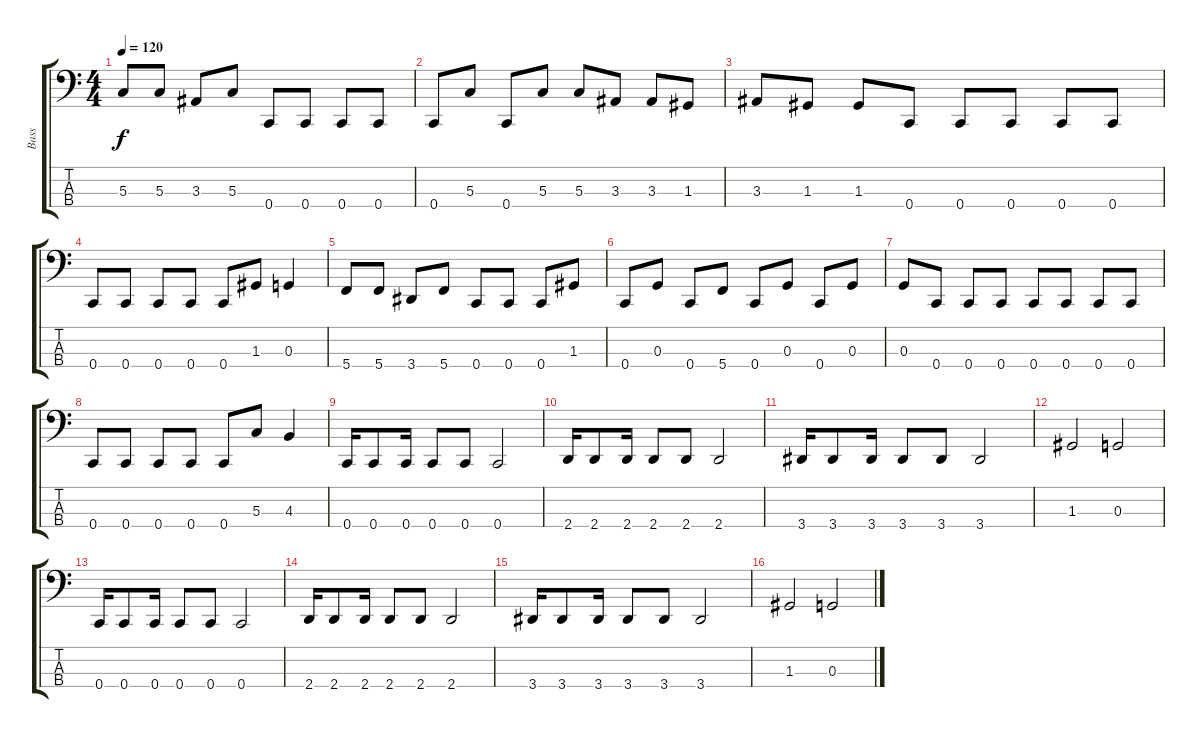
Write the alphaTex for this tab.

\track ("Bass" "Bass") {instrument electricbasspick}
\staff {score tabs}
\tuning (F2 C2 G1 C1) {hide}
\ts (4 4)
\tempo 120
\clef f4
\ks c
5.3.8{dy f} 5.3.8 3.3.8 5.3.8 0.4.8 0.4.8 0.4.8 0.4.8 |
0.4.8 5.3.8 0.4.8 5.3.8 5.3.8 3.3.8 3.3.8 1.3.8 |
3.3.8 1.3.8 1.3.8 0.4.8 0.4.8 0.4.8 0.4.8 0.4.8 |
0.4.8 0.4.8 0.4.8 0.4.8 0.4.8 1.3.8 0.3.4 |
5.4.8 5.4.8 3.4.8 5.4.8 0.4.8 0.4.8 0.4.8 1.3.8 |
0.4.8 0.3.8 0.4.8 5.4.8 0.4.8 0.3.8 0.4.8 0.3.8 |
0.3.8 0.4.8 0.4.8 0.4.8 0.4.8 0.4.8 0.4.8 0.4.8 |
0.4.8 0.4.8 0.4.8 0.4.8 0.4.8 5.3.8 4.3.4 |
0.4.16 0.4.8 0.4.16 0.4.8 0.4.8 0.4.2 |
2.4.16 2.4.8 2.4.16 2.4.8 2.4.8 2.4.2 |
3.4.16 3.4.8 3.4.16 3.4.8 3.4.8 3.4.2 |
1.3.2 0.3.2 |
0.4.16 0.4.8 0.4.16 0.4.8 0.4.8 0.4.2 |
2.4.16 2.4.8 2.4.16 2.4.8 2.4.8 2.4.2 |
3.4.16 3.4.8 3.4.16 3.4.8 3.4.8 3.4.2 |
1.3.2 0.3.2
